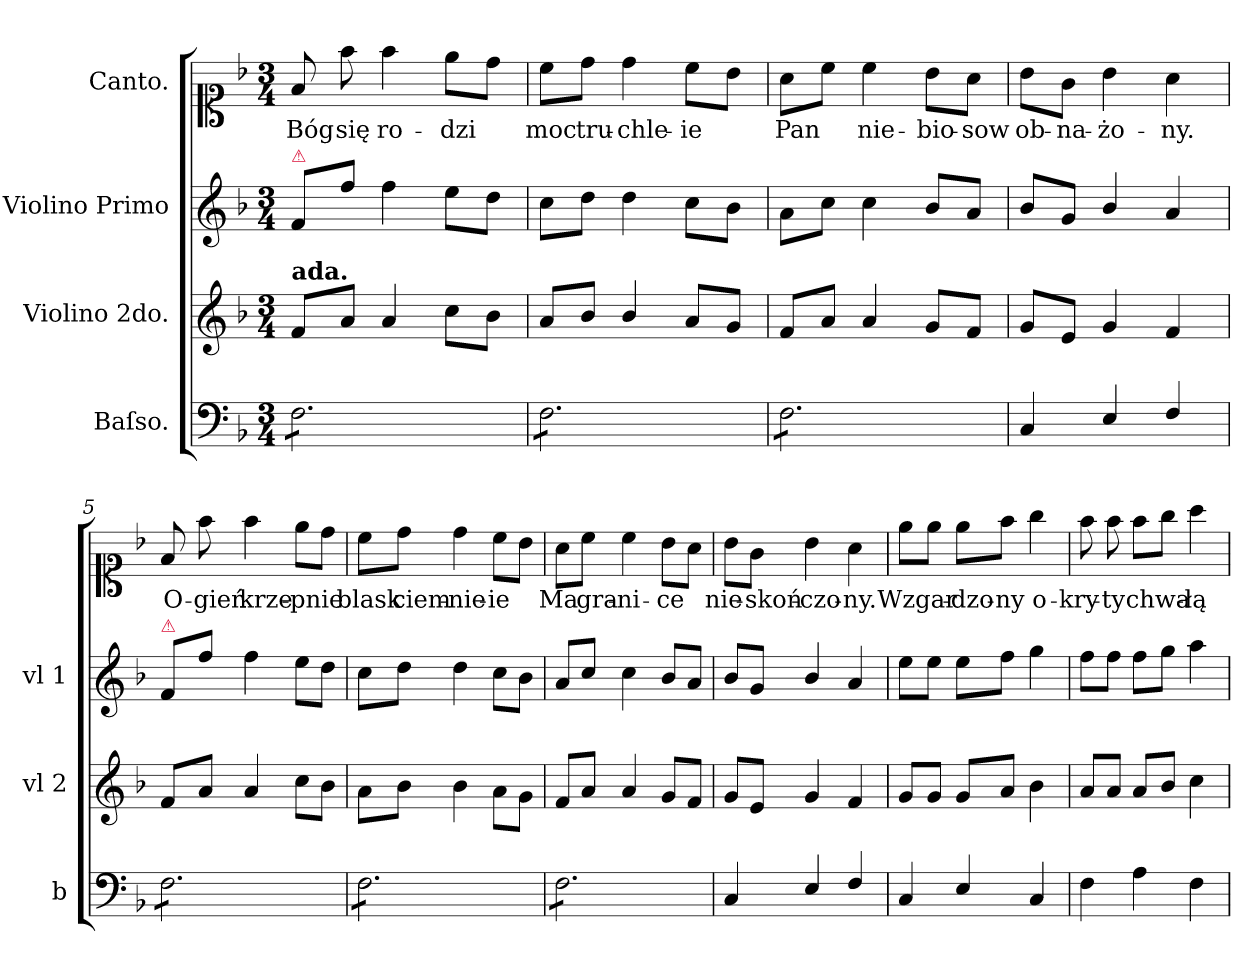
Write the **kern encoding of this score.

**kern	**kern	**kern	**kern	**text
*part4	*part3	*part2	*part1	*part1
*staff4	*staff3	*staff2	*staff1	*staff1
*I"Baſso.	*I"Violino 2do.	*I"Violino Primo	*I"Canto.	*
*I'b	*I'vl 2	*I'vl 1	*	*
*clefF4	*clefG2	*clefG2	*clefC1	*
*k[b-]	*k[b-]	*k[b-]	*k[b-]	*
*F:	*F:	*F:	*F:	*
*M3/4	*M3/4	*M3/4	*M3/4	*
=1	=1	=1	=1	=1
!	!	!LO:TX:a:color=crimson:t=⚠	!	!
!	!LO:TX:a:B:t=ada.	!	!	!
!LO:TX:a:B:t=Adagio	!	!	!	!
*tremolo	*	*	*	*
8F\L	8f/L	8f/L	8f/	Bóg
8F\	8a/J	8ff\J	8ff\	się
8F\	4a/	4ff\	4ff\	ro-
8F\	.	.	.	.
8F\	8cc\L	8ee\L	8ee\L	-dzi
8F\J	8b-\J	8dd\J	8dd\J	.
=2	=2	=2	=2	=2
8F\L	8a/L	8cc\L	8cc\L	moc
8F\	8b-/J	8dd\J	8dd\J	tru-
8F\	4b-/	4dd\	4dd\	-chle-
8F\	.	.	.	.
8F\	8a/L	8cc\L	8cc\L	-ie
8F\J	8g/J	8b-\J	8b-\J	.
=3	=3	=3	=3	=3
8F\L	8f/L	8a\L	8a\L	Pan
8F\	8a/J	8cc\J	8cc\J	.
8F\	4a/	4cc\	4cc\	nie-
8F\	.	.	.	.
8F\	8g/L	8b-/L	8b-\L	-bio-
8F\J	8f/J	8a/J	8a\J	-sow
*Xtremolo	*	*	*	*
=4	=4	=4	=4	=4
4C/	8g/L	8b-/L	8b-\L	ob-
.	8e/J	8g/J	8g\J	-na-
4E/	4g/	4b-/	4b-\	-żo-
4F/	4f/	4a/	4a\	-ny.
=5	=5	=5	=5	=5
!	!	!LO:TX:a:color=crimson:t=⚠	!	!
*tremolo	*	*	*	*
8F\L	8f/L	8f/L	8f/	O-
8F\	8a/J	8ff\J	8ff\	-gień
8F\	4a/	4ff\	4ff\	krze-
8F\	.	.	.	.
8F\	8cc\L	8ee\L	8ee\L	-pnie
8F\J	8b-\J	8dd\J	8dd\J	.
=6	=6	=6	=6	=6
8F\L	8a\L	8cc\L	8cc\L	blask
8F\	8b-\J	8dd\J	8dd\J	ciem-
8F\	4b-\	4dd\	4dd\	-nie-
8F\	.	.	.	.
8F\	8a\L	8cc\L	8cc\L	-ie
8F\J	8g\J	8b-\J	8b-\J	.
=7	=7	=7	=7	=7
8F\L	8f/L	8a/L	8a\L	Ma
8F\	8a/J	8cc/J	8cc\J	gra-
8F\	4a/	4cc\	4cc\	-ni-
8F\	.	.	.	.
8F\	8g/L	8b-/L	8b-\L	-ce
8F\J	8f/J	8a/J	8a\J	.
*Xtremolo	*	*	*	*
=8	=8	=8	=8	=8
4C/	8g/L	8b-/L	8b-\L	nie-
.	8e/J	8g/J	8g\J	-skoń-
4E/	4g/	4b-/	4b-\	-czo-
4F/	4f/	4a/	4a\	-ny.
=9	=9	=9	=9	=9
4C/	8g/L	8ee\L	8ee\L	Wzgar-
.	8g/J	8ee\J	8ee\J	.
4E/	8g/L	8ee\L	8ee\L	-dzo-
.	8a/J	8ff\J	8ff\J	-ny
4C/	4b-\	4gg\	4gg\	o-
=10	=10	=10	=10	=10
4F\	8a/L	8ff\L	8ff\	-kry-
.	8a/J	8ff\J	8ff\	-ty
4A\	8a/L	8ff\L	8ff\L	chwa-
.	8b-/J	8gg\J	8gg\J	.
4F\	4cc\	4aa\	4aa\	-łą
=	=	=	=	=
*-	*-	*-	*-	*-
